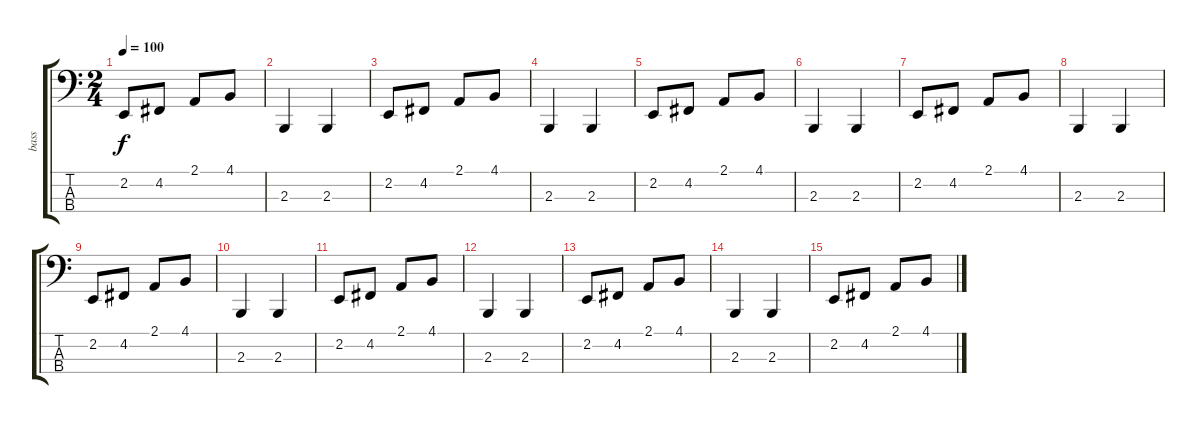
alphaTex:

\track ("bass" "bass") {instrument pad5bowed}
\staff {score tabs}
\tuning (G2 D2 A1 E1) {hide}
\ts (2 4)
\tempo 100
\clef f4
\ks c
2.2.8{dy f} 4.2.8 2.1.8 4.1.8 |
2.3.4 2.3.4 |
2.2.8 4.2.8 2.1.8 4.1.8 |
2.3.4 2.3.4 |
2.2.8 4.2.8 2.1.8 4.1.8 |
2.3.4 2.3.4 |
2.2.8 4.2.8 2.1.8 4.1.8 |
2.3.4 2.3.4 |
2.2.8 4.2.8 2.1.8 4.1.8 |
2.3.4 2.3.4 |
2.2.8 4.2.8 2.1.8 4.1.8 |
2.3.4 2.3.4 |
2.2.8 4.2.8 2.1.8 4.1.8 |
2.3.4 2.3.4 |
2.2.8 4.2.8 2.1.8 4.1.8
